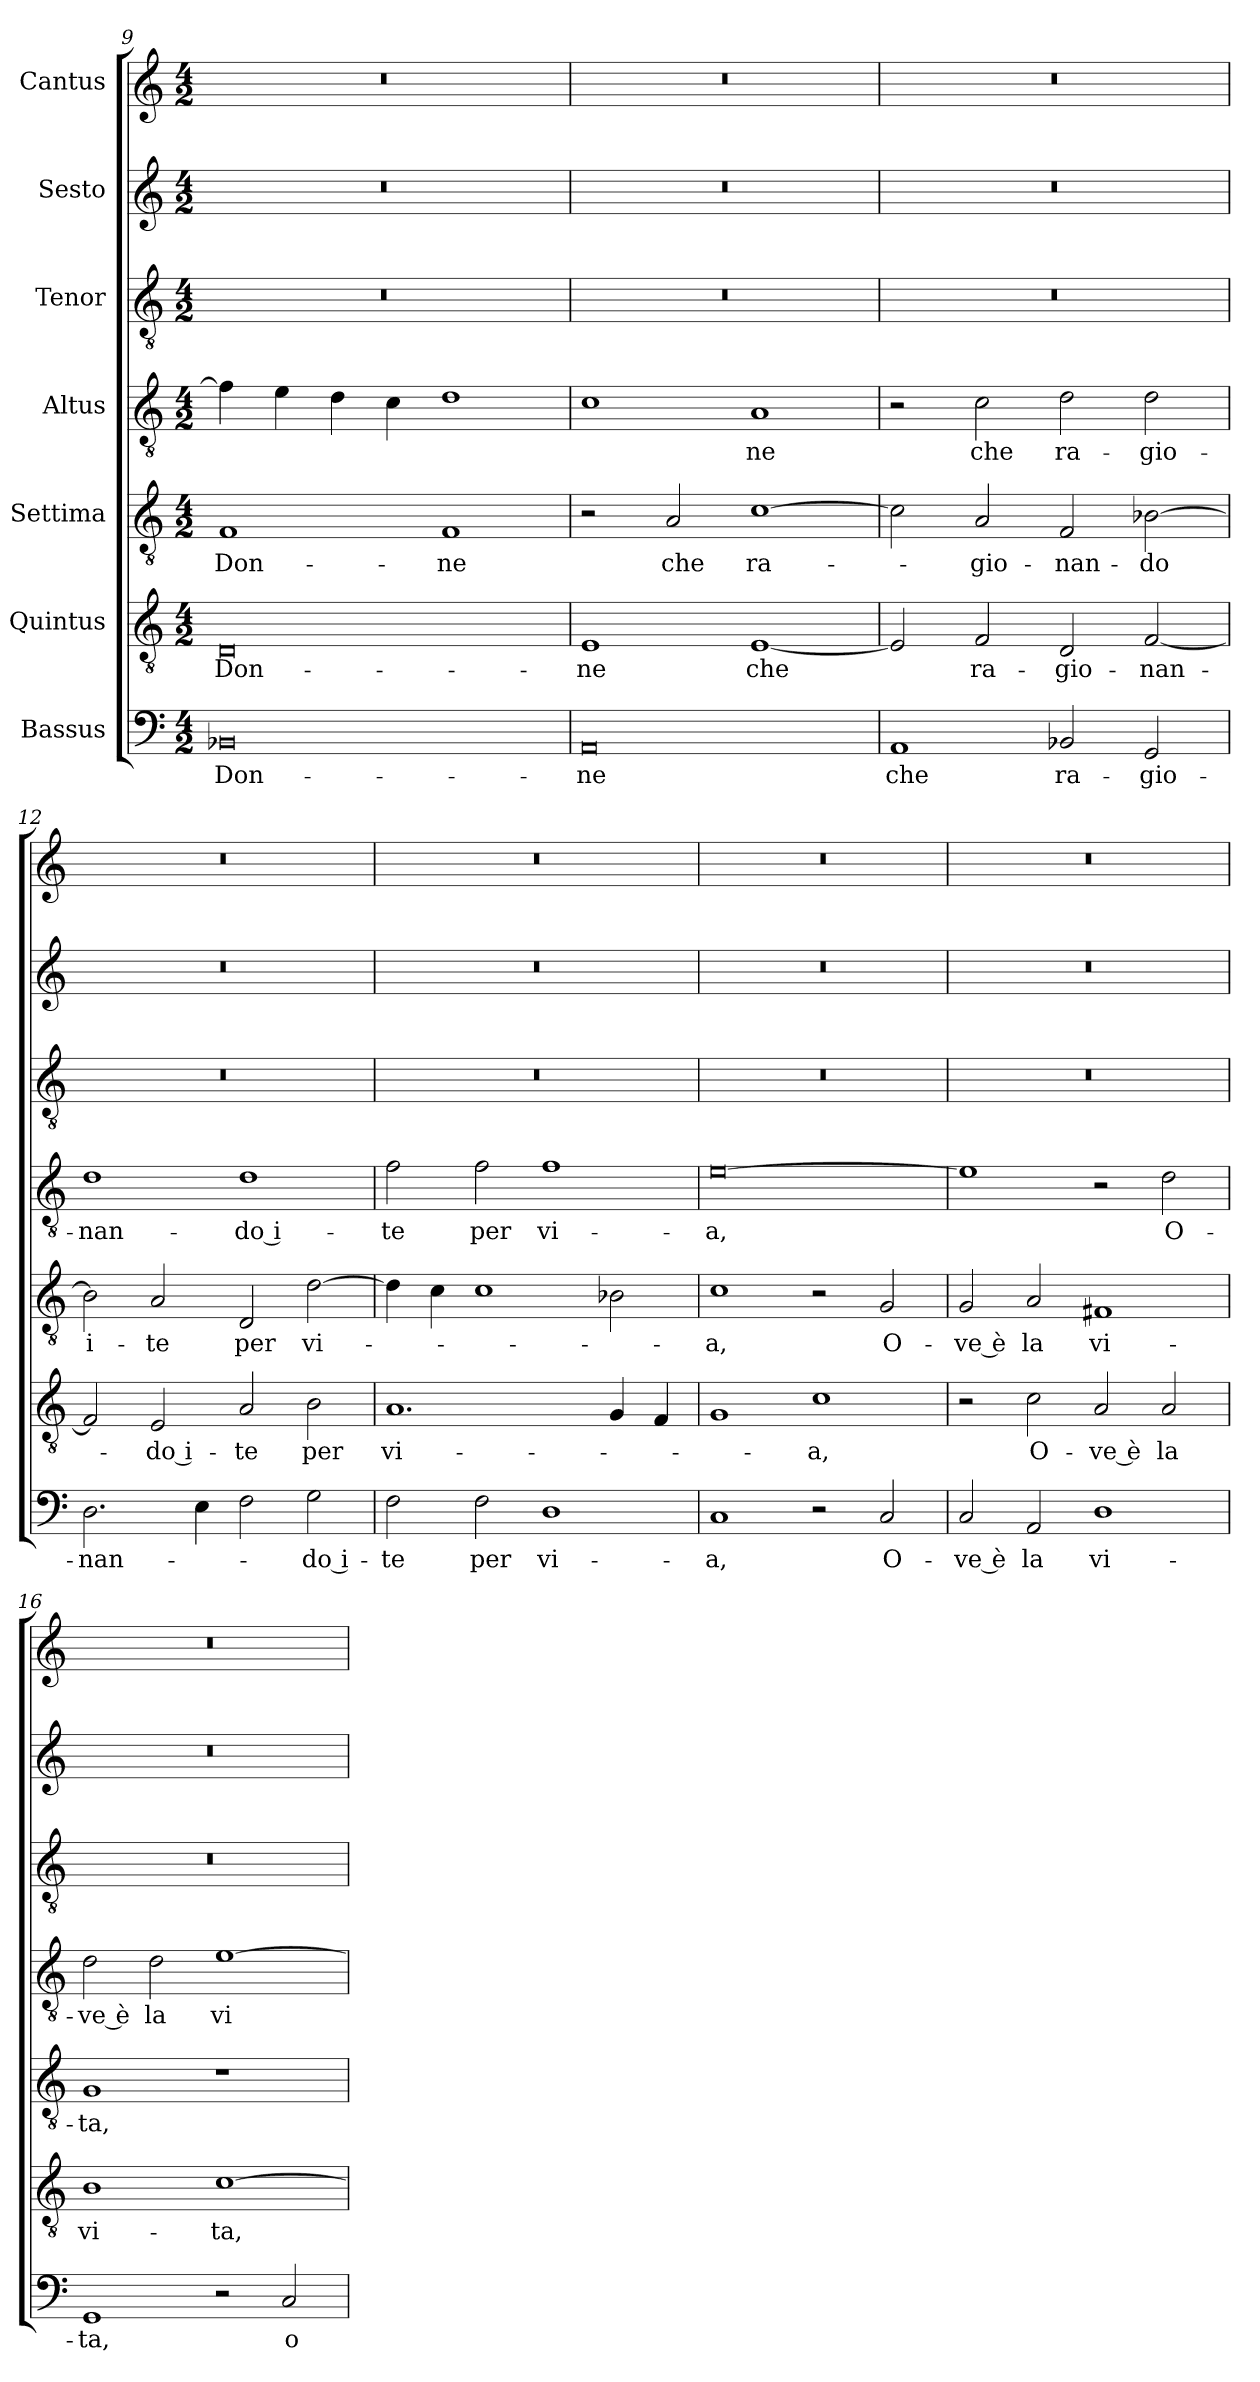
**kern	**text	**kern	**text	**kern	**text	**kern	**text	**kern	**kern	**kern
*part7	*part7	*part6	*part6	*part5	*part5	*part4	*part4	*part3	*part2	*part1
*staff7	*staff7	*staff6	*staff6	*staff5	*staff5	*staff4	*staff4	*staff3	*staff2	*staff1
*I"Bassus	*	*I"Quintus	*	*I"Settima	*	*I"Altus	*	*I"Tenor	*I"Sesto	*I"Cantus
*clefF4	*	*clefGv2	*	*clefGv2	*	*clefGv2	*	*clefGv2	*clefG2	*clefG2
*k[]	*	*k[]	*	*k[]	*	*k[]	*	*k[]	*k[]	*k[]
*M4/2	*	*M4/2	*	*M4/2	*	*M4/2	*	*M4/2	*M4/2	*M4/2
=9	=9	=9	=9	=9	=9	=9	=9	=9	=9	=9
!	!LO:LY:b	!	!LO:LY:b	!	!LO:LY:b	!	!	!	!	!
0BB-X	Don-	0D	Don-	1F	Don-	4f\]	.	0r	0r	0r
.	.	.	.	.	.	4e\	.	.	.	.
.	.	.	.	.	.	4d\	.	.	.	.
.	.	.	.	.	.	4c\	.	.	.	.
!	!	!	!	!	!LO:LY:b	!	!	!	!	!
.	.	.	.	1F	-ne	1d	.	.	.	.
!!LO:LB:g=z
=10	=10	=10	=10	=10	=10	=10	=10	=10	=10	=10
!	!LO:LY:b	!	!LO:LY:b	!	!	!	!	!	!	!
0AA	-ne	1E	-ne	2r	.	1c	.	0r	0r	0r
!	!	!	!	!	!LO:LY:b	!	!	!	!	!
.	.	.	.	2A/	che	.	.	.	.	.
!	!	!	!LO:LY:b	!	!LO:LY:b	!	!LO:LY:b	!	!	!
.	.	[1E	che	[1c	ra-	1A	-ne	.	.	.
=11	=11	=11	=11	=11	=11	=11	=11	=11	=11	=11
!	!LO:LY:b	!	!	!	!	!	!	!	!	!
1AA	che	2E/]	.	2c\]	.	2r	.	0r	0r	0r
!	!	!	!LO:LY:b	!	!LO:LY:b	!	!LO:LY:b	!	!	!
.	.	2F/	ra-	2A/	-gio-	2c\	che	.	.	.
!	!LO:LY:b	!	!LO:LY:b	!	!LO:LY:b	!	!LO:LY:b	!	!	!
2BB-X/	ra-	2D/	-gio-	2F/	-nan-	2d\	ra-	.	.	.
!	!LO:LY:b	!	!LO:LY:b	!	!LO:LY:b	!	!LO:LY:b	!	!	!
2GG/	-gio-	[2F/	-nan-	[2B-X\	-do	2d\	-gio-	.	.	.
=12	=12	=12	=12	=12	=12	=12	=12	=12	=12	=12
!	!LO:LY:b	!	!	!	!LO:LY:b	!	!LO:LY:b	!	!	!
2.D\	-nan-	2F/]	.	2B-\]	i-	1d	-nan-	0r	0r	0r
!	!	!	!LO:LY:b	!	!LO:LY:b	!	!	!	!	!
.	.	2E/	-do i-	2A/	-te	.	.	.	.	.
4E\	.	.	.	.	.	.	.	.	.	.
!	!	!	!LO:LY:b	!	!LO:LY:b	!	!LO:LY:b	!	!	!
2F\	.	2A/	-te	2D/	per	1d	-do i-	.	.	.
!	!LO:LY:b	!	!LO:LY:b	!	!LO:LY:b	!	!	!	!	!
2G\	-do i-	2B\	per	[2d\	vi-	.	.	.	.	.
=13	=13	=13	=13	=13	=13	=13	=13	=13	=13	=13
!	!LO:LY:b	!	!LO:LY:b	!	!	!	!LO:LY:b	!	!	!
2F\	-te	1.A	vi-	4d\]	.	2f\	-te	0r	0r	0r
.	.	.	.	4c\	.	.	.	.	.	.
!	!LO:LY:b	!	!	!	!	!	!LO:LY:b	!	!	!
2F\	per	.	.	1c	.	2f\	per	.	.	.
!	!LO:LY:b	!	!	!	!	!	!LO:LY:b	!	!	!
1D	vi-	.	.	.	.	1f	vi-	.	.	.
.	.	4G/	.	2B-X\	.	.	.	.	.	.
.	.	4F/	.	.	.	.	.	.	.	.
=14	=14	=14	=14	=14	=14	=14	=14	=14	=14	=14
!	!LO:LY:b	!	!	!	!LO:LY:b	!	!LO:LY:b	!	!	!
1C	-a,	1G	.	1c	-a,	[0e	-a,	0r	0r	0r
!	!	!	!LO:LY:b	!	!	!	!	!	!	!
2r	.	1c	-a,	2r	.	.	.	.	.	.
!	!LO:LY:b	!	!	!	!LO:LY:b	!	!	!	!	!
2C/	O-	.	.	2G/	O-	.	.	.	.	.
=15	=15	=15	=15	=15	=15	=15	=15	=15	=15	=15
!	!LO:LY:b	!	!	!	!LO:LY:b	!	!	!	!	!
2C/	-ve è	2r	.	2G/	-ve è	1e]	.	0r	0r	0r
!	!LO:LY:b	!	!LO:LY:b	!	!LO:LY:b	!	!	!	!	!
2AA/	la	2c\	O-	2A/	la	.	.	.	.	.
!	!LO:LY:b	!	!LO:LY:b	!	!LO:LY:b	!	!	!	!	!
1D	vi-	2A/	-ve è	1F#X	vi-	2r	.	.	.	.
!	!	!	!LO:LY:b	!	!	!	!LO:LY:b	!	!	!
.	.	2A/	la	.	.	2d\	O-	.	.	.
=16	=16	=16	=16	=16	=16	=16	=16	=16	=16	=16
!	!LO:LY:b	!	!LO:LY:b	!	!LO:LY:b	!	!LO:LY:b	!	!	!
1GG	-ta,	1B	vi-	1G	-ta,	2d\	-ve è	0r	0r	0r
!	!	!	!	!	!	!	!LO:LY:b	!	!	!
.	.	.	.	.	.	2d\	la	.	.	.
!	!	!	!LO:LY:b	!	!	!	!LO:LY:b	!	!	!
2r	.	[1c	-ta,	1r	.	[1e	vi-	.	.	.
!	!LO:LY:b	!	!	!	!	!	!	!	!	!
2C/	o-	.	.	.	.	.	.	.	.	.
=	=	=	=	=	=	=	=	=	=	=
*-	*-	*-	*-	*-	*-	*-	*-	*-	*-	*-
